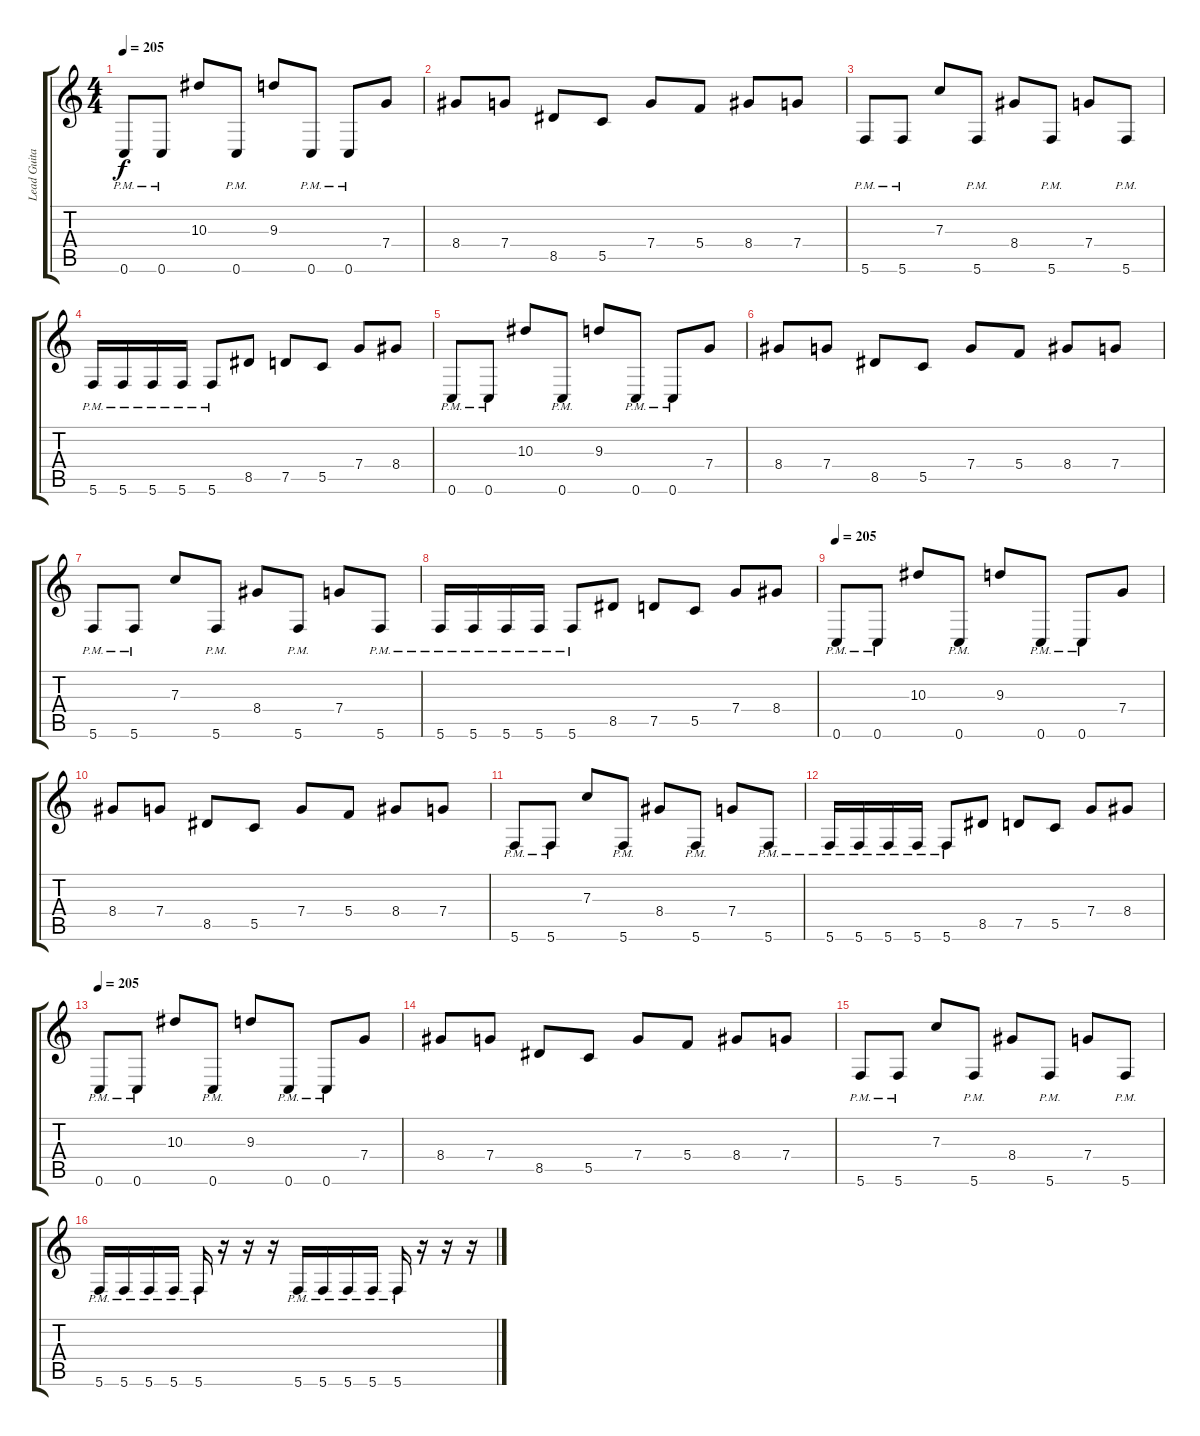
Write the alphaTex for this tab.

\track ("Lead Guitar" "Lead Guita") {instrument distortionguitar}
\staff {score tabs}
\tuning (D4 A3 F3 C3 G2 C2) {hide}
\ts (4 4)
\tempo 200
\tempo 205
\clef g2
\ks c
0.6{pm}.8{dy f} 0.6{pm}.8 10.3.8 0.6{pm}.8 9.3.8 0.6{pm}.8 0.6{pm}.8 7.4.8 |
8.4.8 7.4.8 8.5.8 5.5.8 7.4.8 5.4.8 8.4.8 7.4.8 |
5.6{pm}.8 5.6{pm}.8 7.3.8 5.6{pm}.8 8.4.8 5.6{pm}.8 7.4.8 5.6{pm}.8 |
5.6{pm}.16 5.6{pm}.16 5.6{pm}.16 5.6{pm}.16 5.6{pm}.8 8.5.8 7.5.8 5.5.8 7.4.8 8.4.8 |
0.6{pm}.8 0.6{pm}.8 10.3.8 0.6{pm}.8 9.3.8 0.6{pm}.8 0.6{pm}.8 7.4.8 |
8.4.8 7.4.8 8.5.8 5.5.8 7.4.8 5.4.8 8.4.8 7.4.8 |
5.6{pm}.8 5.6{pm}.8 7.3.8 5.6{pm}.8 8.4.8 5.6{pm}.8 7.4.8 5.6{pm}.8 |
5.6{pm}.16 5.6{pm}.16 5.6{pm}.16 5.6{pm}.16 5.6{pm}.8 8.5.8 7.5.8 5.5.8 7.4.8 8.4.8 |
\tempo 205
0.6{pm}.8 0.6{pm}.8 10.3.8 0.6{pm}.8 9.3.8 0.6{pm}.8 0.6{pm}.8 7.4.8 |
8.4.8 7.4.8 8.5.8 5.5.8 7.4.8 5.4.8 8.4.8 7.4.8 |
5.6{pm}.8 5.6{pm}.8 7.3.8 5.6{pm}.8 8.4.8 5.6{pm}.8 7.4.8 5.6{pm}.8 |
5.6{pm}.16 5.6{pm}.16 5.6{pm}.16 5.6{pm}.16 5.6{pm}.8 8.5.8 7.5.8 5.5.8 7.4.8 8.4.8 |
\tempo 205
0.6{pm}.8 0.6{pm}.8 10.3.8 0.6{pm}.8 9.3.8 0.6{pm}.8 0.6{pm}.8 7.4.8 |
8.4.8 7.4.8 8.5.8 5.5.8 7.4.8 5.4.8 8.4.8 7.4.8 |
5.6{pm}.8 5.6{pm}.8 7.3.8 5.6{pm}.8 8.4.8 5.6{pm}.8 7.4.8 5.6{pm}.8 |
5.6{pm}.16 5.6{pm}.16 5.6{pm}.16 5.6{pm}.16 5.6{pm}.16 r.16 r.16 r.16 5.6{pm}.16 5.6{pm}.16 5.6{pm}.16 5.6{pm}.16 5.6{pm}.16 r.16 r.16 r.16
